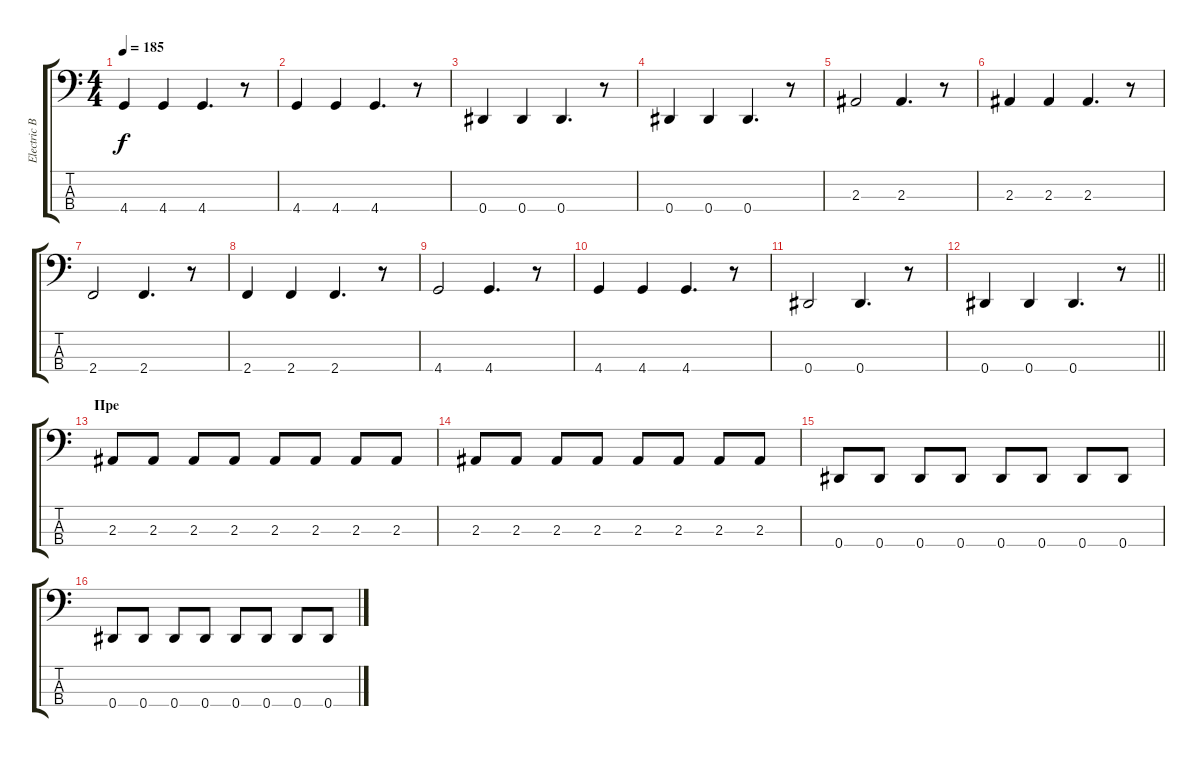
\track ("Electric Bass" "Electric B") {instrument electricbassfinger}
\staff {score tabs}
\tuning (Gb2 Db2 Ab1 Eb1) {hide}
\ts (4 4)
\tempo 185
\clef f4
\ks c
4.4.4{dy f} 4.4.4 4.4.4{d} r.8 |
4.4.4 4.4.4 4.4.4{d} r.8 |
0.4.4 0.4.4 0.4.4{d} r.8 |
0.4.4 0.4.4 0.4.4{d} r.8 |
2.3.2 2.3.4{d} r.8 |
2.3.4 2.3.4 2.3.4{d} r.8 |
2.4.2 2.4.4{d} r.8 |
2.4.4 2.4.4 2.4.4{d} r.8 |
4.4.2 4.4.4{d} r.8 |
4.4.4 4.4.4 4.4.4{d} r.8 |
0.4.2 0.4.4{d} r.8 |
\barLineRight lightlight
0.4.4 0.4.4 0.4.4{d} r.8 |
\section ("" "Пре")
2.3.8 2.3.8 2.3.8 2.3.8 2.3.8 2.3.8 2.3.8 2.3.8 |
2.3.8 2.3.8 2.3.8 2.3.8 2.3.8 2.3.8 2.3.8 2.3.8 |
0.4.8 0.4.8 0.4.8 0.4.8 0.4.8 0.4.8 0.4.8 0.4.8 |
0.4.8 0.4.8 0.4.8 0.4.8 0.4.8 0.4.8 0.4.8 0.4.8
